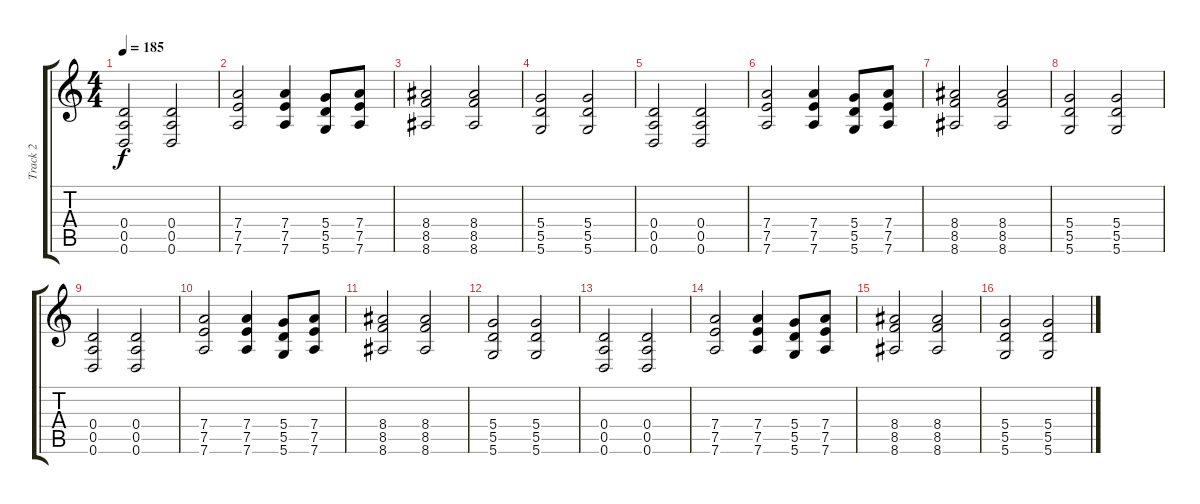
\track ("Track 2" "Track 2") {instrument overdrivenguitar}
\staff {score tabs}
\tuning (E4 B3 G3 D3 A2 D2) {hide}
\ts (4 4)
\tempo 185
\clef g2
\ks c
(0.4 0.5 0.6).2{dy f} (0.4 0.5 0.6).2 |
(7.4 7.5 7.6).2 (7.4 7.5 7.6).4 (5.4 5.5 5.6).8 (7.4 7.5 7.6).8 |
(8.4 8.5 8.6).2 (8.4 8.5 8.6).2 |
(5.4 5.5 5.6).2 (5.4 5.5 5.6).2 |
(0.4 0.5 0.6).2 (0.4 0.5 0.6).2 |
(7.4 7.5 7.6).2 (7.4 7.5 7.6).4 (5.4 5.5 5.6).8 (7.4 7.5 7.6).8 |
(8.4 8.5 8.6).2 (8.4 8.5 8.6).2 |
(5.4 5.5 5.6).2 (5.4 5.5 5.6).2 |
(0.4 0.5 0.6).2 (0.4 0.5 0.6).2 |
(7.4 7.5 7.6).2 (7.4 7.5 7.6).4 (5.4 5.5 5.6).8 (7.4 7.5 7.6).8 |
(8.4 8.5 8.6).2 (8.4 8.5 8.6).2 |
(5.4 5.5 5.6).2 (5.4 5.5 5.6).2 |
(0.4 0.5 0.6).2 (0.4 0.5 0.6).2 |
(7.4 7.5 7.6).2 (7.4 7.5 7.6).4 (5.4 5.5 5.6).8 (7.4 7.5 7.6).8 |
(8.4 8.5 8.6).2 (8.4 8.5 8.6).2 |
(5.4 5.5 5.6).2 (5.4 5.5 5.6).2
